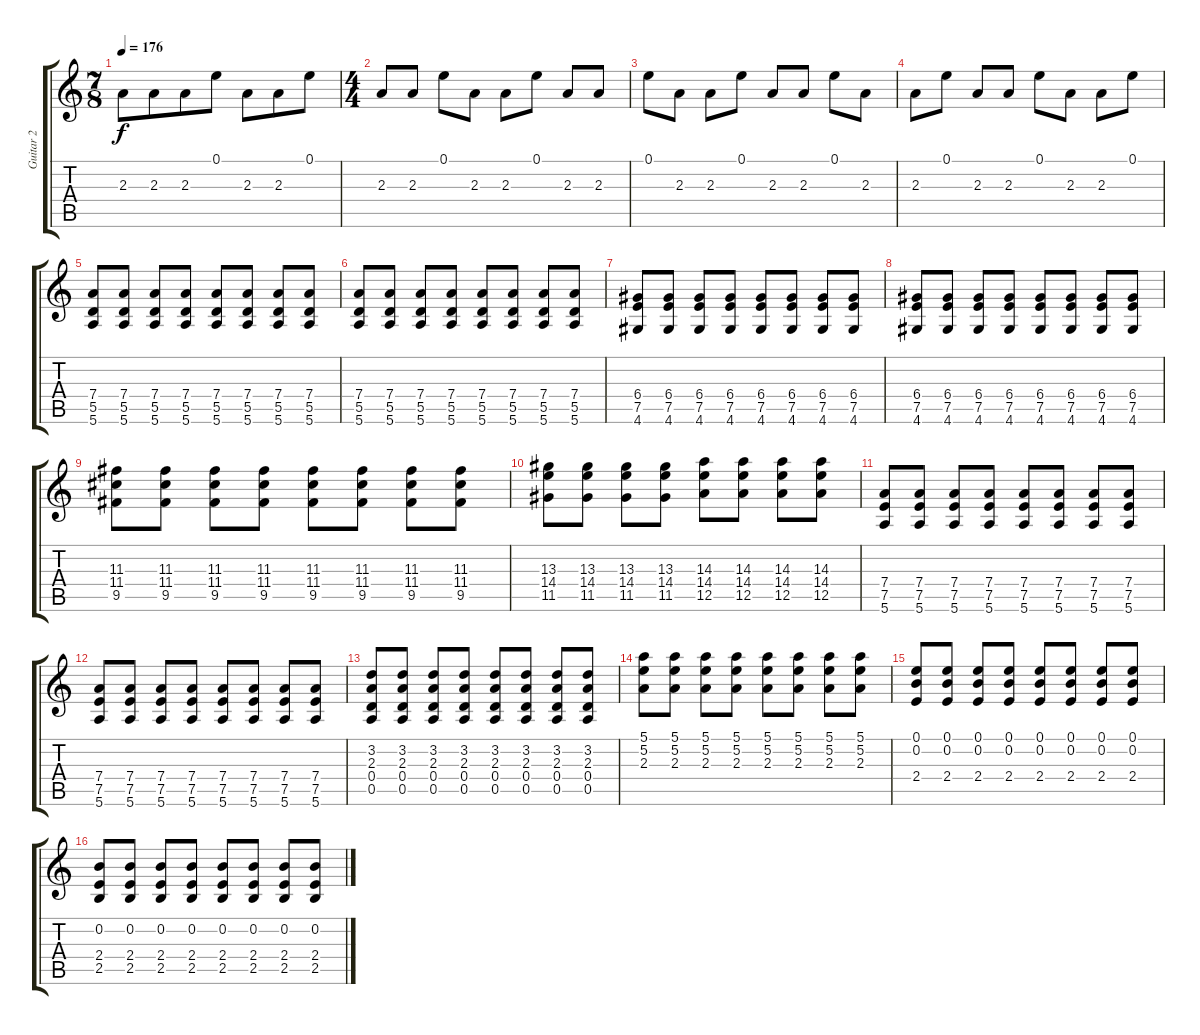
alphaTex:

\track ("Guitar 2" "Guitar 2") {instrument overdrivenguitar}
\staff {score tabs}
\tuning (E4 B3 G3 D3 A2 E2) {hide}
\ts (7 8)
\tempo 176
\clef g2
\ks c
2.3.8{dy f instrument electricguitarclean} 2.3.8 2.3.8 0.1.8 2.3.8 2.3.8 0.1.8 |
\ts (4 4)
2.3.8 2.3.8 0.1.8 2.3.8 2.3.8 0.1.8 2.3.8 2.3.8 |
0.1.8 2.3.8 2.3.8 0.1.8 2.3.8 2.3.8 0.1.8 2.3.8 |
2.3.8 0.1.8 2.3.8 2.3.8 0.1.8 2.3.8 2.3.8 0.1.8 |
(7.4 5.5 5.6).8{volume 10 instrument overdrivenguitar} (7.4 5.5 5.6).8 (7.4 5.5 5.6).8 (7.4 5.5 5.6).8 (7.4 5.5 5.6).8 (7.4 5.5 5.6).8 (7.4 5.5 5.6).8 (7.4 5.5 5.6).8 |
(7.4 5.5 5.6).8 (7.4 5.5 5.6).8 (7.4 5.5 5.6).8 (7.4 5.5 5.6).8 (7.4 5.5 5.6).8 (7.4 5.5 5.6).8 (7.4 5.5 5.6).8 (7.4 5.5 5.6).8 |
(6.4 7.5 4.6).8 (6.4 7.5 4.6).8 (6.4 7.5 4.6).8 (6.4 7.5 4.6).8 (6.4 7.5 4.6).8 (6.4 7.5 4.6).8 (6.4 7.5 4.6).8 (6.4 7.5 4.6).8 |
(6.4 7.5 4.6).8 (6.4 7.5 4.6).8 (6.4 7.5 4.6).8 (6.4 7.5 4.6).8 (6.4 7.5 4.6).8 (6.4 7.5 4.6).8 (6.4 7.5 4.6).8 (6.4 7.5 4.6).8 |
(11.3 11.4 9.5).8{volume 12} (11.3 11.4 9.5).8 (11.3 11.4 9.5).8 (11.3 11.4 9.5).8 (11.3 11.4 9.5).8 (11.3 11.4 9.5).8 (11.3 11.4 9.5).8 (11.3 11.4 9.5).8 |
(13.3 14.4 11.5).8 (13.3 14.4 11.5).8 (13.3 14.4 11.5).8 (13.3 14.4 11.5).8 (14.3 14.4 12.5).8 (14.3 14.4 12.5).8 (14.3 14.4 12.5).8 (14.3 14.4 12.5).8 |
(7.4 7.5 5.6).8 (7.4 7.5 5.6).8 (7.4 7.5 5.6).8 (7.4 7.5 5.6).8 (7.4 7.5 5.6).8 (7.4 7.5 5.6).8 (7.4 7.5 5.6).8 (7.4 7.5 5.6).8 |
(7.4 7.5 5.6).8 (7.4 7.5 5.6).8 (7.4 7.5 5.6).8 (7.4 7.5 5.6).8 (7.4 7.5 5.6).8 (7.4 7.5 5.6).8 (7.4 7.5 5.6).8 (7.4 7.5 5.6).8 |
(3.2 2.3 0.4 0.5).8 (3.2 2.3 0.4 0.5).8 (3.2 2.3 0.4 0.5).8 (3.2 2.3 0.4 0.5).8 (3.2 2.3 0.4 0.5).8 (3.2 2.3 0.4 0.5).8 (3.2 2.3 0.4 0.5).8 (3.2 2.3 0.4 0.5).8 |
(5.1 5.2 2.3).8 (5.1 5.2 2.3).8 (5.1 5.2 2.3).8 (5.1 5.2 2.3).8 (5.1 5.2 2.3).8 (5.1 5.2 2.3).8 (5.1 5.2 2.3).8 (5.1 5.2 2.3).8 |
(0.1 0.2 2.4).8 (0.1 0.2 2.4).8 (0.1 0.2 2.4).8 (0.1 0.2 2.4).8 (0.1 0.2 2.4).8 (0.1 0.2 2.4).8 (0.1 0.2 2.4).8 (0.1 0.2 2.4).8 |
(0.2 2.4 2.5).8 (0.2 2.4 2.5).8 (0.2 2.4 2.5).8 (0.2 2.4 2.5).8 (0.2 2.4 2.5).8 (0.2 2.4 2.5).8 (0.2 2.4 2.5).8 (0.2 2.4 2.5).8
